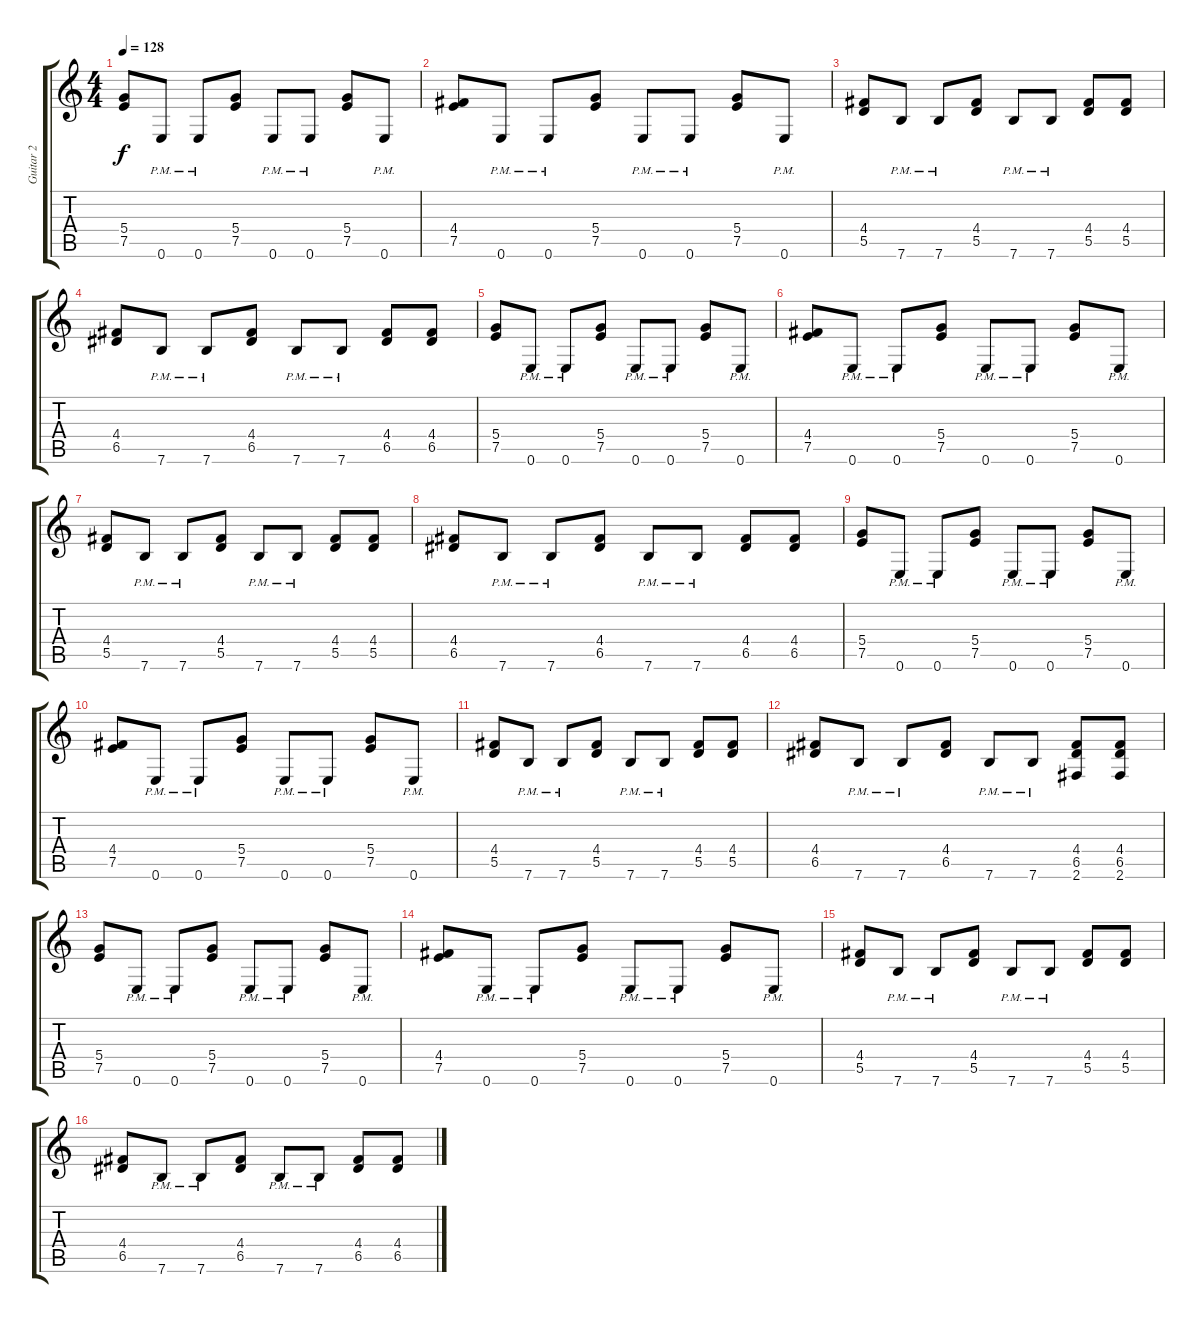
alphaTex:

\track ("Guitar 2" "Guitar 2") {instrument distortionguitar}
\staff {score tabs}
\tuning (E4 B3 G3 D3 A2 E2) {hide}
\ts (4 4)
\tempo 128
\clef g2
\ks c
(5.4 7.5).8{dy f} 0.6{pm}.8 0.6{pm}.8 (5.4 7.5).8 0.6{pm}.8 0.6{pm}.8 (5.4 7.5).8 0.6{pm}.8 |
(4.4 7.5).8 0.6{pm}.8 0.6{pm}.8 (5.4 7.5).8 0.6{pm}.8 0.6{pm}.8 (5.4 7.5).8 0.6{pm}.8 |
(4.4 5.5).8 7.6{pm}.8 7.6{pm}.8 (4.4 5.5).8 7.6{pm}.8 7.6{pm}.8 (4.4 5.5).8 (4.4 5.5).8 |
(4.4 6.5).8 7.6{pm}.8 7.6{pm}.8 (4.4 6.5).8 7.6{pm}.8 7.6{pm}.8 (4.4 6.5).8 (4.4 6.5).8 |
(5.4 7.5).8 0.6{pm}.8 0.6{pm}.8 (5.4 7.5).8 0.6{pm}.8 0.6{pm}.8 (5.4 7.5).8 0.6{pm}.8 |
(4.4 7.5).8 0.6{pm}.8 0.6{pm}.8 (5.4 7.5).8 0.6{pm}.8 0.6{pm}.8 (5.4 7.5).8 0.6{pm}.8 |
(4.4 5.5).8 7.6{pm}.8 7.6{pm}.8 (4.4 5.5).8 7.6{pm}.8 7.6{pm}.8 (4.4 5.5).8 (4.4 5.5).8 |
(4.4 6.5).8 7.6{pm}.8 7.6{pm}.8 (4.4 6.5).8 7.6{pm}.8 7.6{pm}.8 (4.4 6.5).8 (4.4 6.5).8 |
(5.4 7.5).8 0.6{pm}.8 0.6{pm}.8 (5.4 7.5).8 0.6{pm}.8 0.6{pm}.8 (5.4 7.5).8 0.6{pm}.8 |
(4.4 7.5).8 0.6{pm}.8 0.6{pm}.8 (5.4 7.5).8 0.6{pm}.8 0.6{pm}.8 (5.4 7.5).8 0.6{pm}.8 |
(4.4 5.5).8 7.6{pm}.8 7.6{pm}.8 (4.4 5.5).8 7.6{pm}.8 7.6{pm}.8 (4.4 5.5).8 (4.4 5.5).8 |
(4.4 6.5).8 7.6{pm}.8 7.6{pm}.8 (4.4 6.5).8 7.6{pm}.8 7.6{pm}.8 (4.4 6.5 2.6).8 (4.4 6.5 2.6).8 |
(5.4 7.5).8 0.6{pm}.8 0.6{pm}.8 (5.4 7.5).8 0.6{pm}.8 0.6{pm}.8 (5.4 7.5).8 0.6{pm}.8 |
(4.4 7.5).8 0.6{pm}.8 0.6{pm}.8 (5.4 7.5).8 0.6{pm}.8 0.6{pm}.8 (5.4 7.5).8 0.6{pm}.8 |
(4.4 5.5).8 7.6{pm}.8 7.6{pm}.8 (4.4 5.5).8 7.6{pm}.8 7.6{pm}.8 (4.4 5.5).8 (4.4 5.5).8 |
(4.4 6.5).8 7.6{pm}.8 7.6{pm}.8 (4.4 6.5).8 7.6{pm}.8 7.6{pm}.8 (4.4 6.5).8 (4.4 6.5).8
